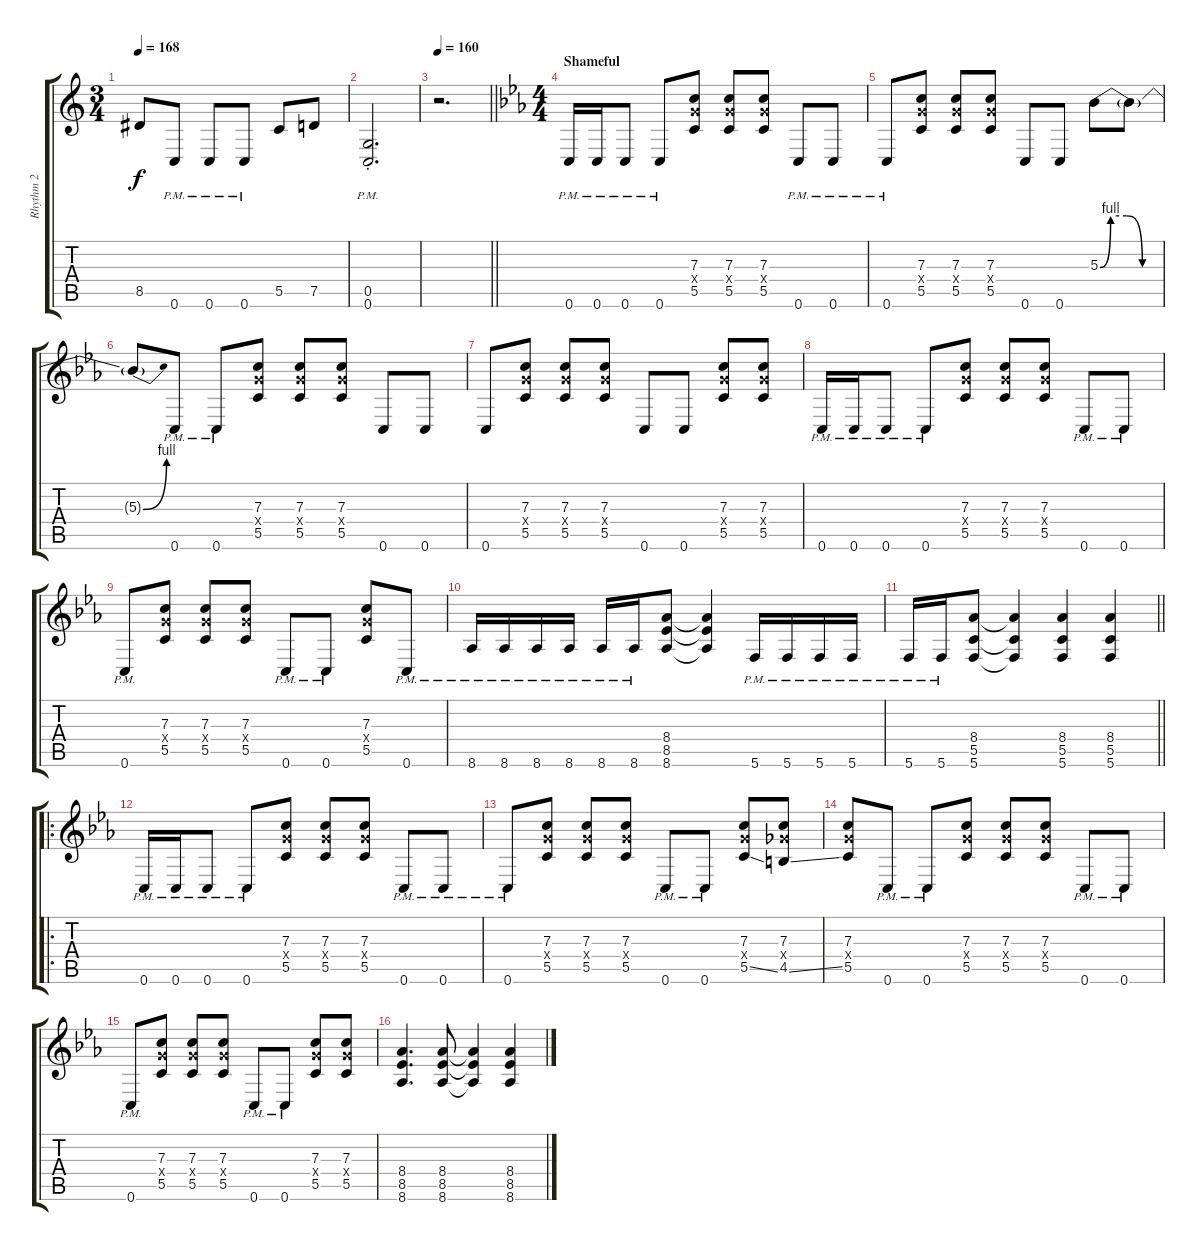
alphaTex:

\track ("Rhythm 2" "Rhythm 2") {instrument distortionguitar}
\staff {score tabs}
\tuning (D4 A3 F3 C3 G2 C2) {hide}
\ts (3 4)
\tempo 168
\clef g2
\ks c
8.5.8{dy f} 0.6{pm}.8 0.6{pm}.8 0.6{pm}.8 5.5.8 7.5.8 |
(0.5{pm st} 0.6{pm st}).2{d} |
\tempo 160
\barLineRight lightlight
r.2{d} |
\ts (4 4)
\section ("" "Shameful")
\ks eb
0.6{pm}.16 0.6{pm}.16 0.6{pm}.8 0.6{pm}.8 (7.3 7.4{x} 5.5).8 (7.3 7.4{x} 5.5).8 (7.3 7.4{x} 5.5).8 0.6{pm}.8 0.6{pm}.8 |
0.6{pm}.8 (7.3 7.4{x} 5.5).8 (7.3 7.4{x} 5.5).8 (7.3 7.4{x} 5.5).8 0.6.8 0.6.8 5.3{be (custom 0 0 10 4 25 4 40 0 60 0)}.8 5.3{t}.8 |
5.3{be (bend 0 0 60 4) t}.8 0.6{pm}.8 0.6{pm}.8 (7.3 7.4{x} 5.5).8 (7.3 7.4{x} 5.5).8 (7.3 7.4{x} 5.5).8 0.6.8 0.6.8 |
0.6.8 (7.3 7.4{x} 5.5).8 (7.3 7.4{x} 5.5).8 (7.3 7.4{x} 5.5).8 0.6.8 0.6.8 (7.3 7.4{x} 5.5).8 (7.3 7.4{x} 5.5).8 |
0.6{pm}.16 0.6{pm}.16 0.6{pm}.8 0.6{pm}.8 (7.3 7.4{x} 5.5).8 (7.3 7.4{x} 5.5).8 (7.3 7.4{x} 5.5).8 0.6{pm}.8 0.6{pm}.8 |
0.6{pm}.8 (7.3 7.4{x} 5.5).8 (7.3 7.4{x} 5.5).8 (7.3 7.4{x} 5.5).8 0.6{pm}.8 0.6{pm}.8 (7.3 7.4{x} 5.5).8 0.6{pm}.8 |
8.6{pm}.16 8.6{pm}.16 8.6{pm}.16 8.6{pm}.16 8.6{pm}.16 8.6{pm}.16 (8.4 8.5 8.6).8 (8.4{t} 8.5{t} 8.6{t}).4 5.6{pm}.16 5.6{pm}.16 5.6{pm}.16 5.6{pm}.16 |
\barLineRight lightlight
5.6{pm}.16 5.6{pm}.16 (8.4 5.5 5.6).8 (8.4{t} 5.5{t} 5.6{t}).4 (8.4 5.5 5.6).4 (8.4 5.5 5.6).4 |
\ro
0.6{pm}.16 0.6{pm}.16 0.6{pm}.8 0.6{pm}.8 (7.3 7.4{x} 5.5).8 (7.3 7.4{x} 5.5).8 (7.3 7.4{x} 5.5).8 0.6{pm}.8 0.6{pm}.8 |
0.6{pm}.8 (7.3 7.4{x} 5.5).8 (7.3 7.4{x} 5.5).8 (7.3 7.4{x} 5.5).8 0.6{pm}.8 0.6{pm}.8 (7.3 7.4{x} 5.5{ss}).8 (7.3 6.4{x} 4.5{ss}).8 |
(7.3 7.4{x} 5.5).8 0.6{pm}.8 0.6{pm}.8 (7.3 7.4{x} 5.5).8 (7.3 7.4{x} 5.5).8 (7.3 7.4{x} 5.5).8 0.6{pm}.8 0.6{pm}.8 |
0.6{pm}.8 (7.3 7.4{x} 5.5).8 (7.3 7.4{x} 5.5).8 (7.3 7.4{x} 5.5).8 0.6{pm}.8 0.6{pm}.8 (7.3 7.4{x} 5.5).8 (7.3 7.4{x} 5.5).8 |
(8.4 8.5 8.6).4{d} (8.4 8.5 8.6).8 (8.4{t} 8.5{t} 8.6{t}).4 (8.4 8.5 8.6).4
